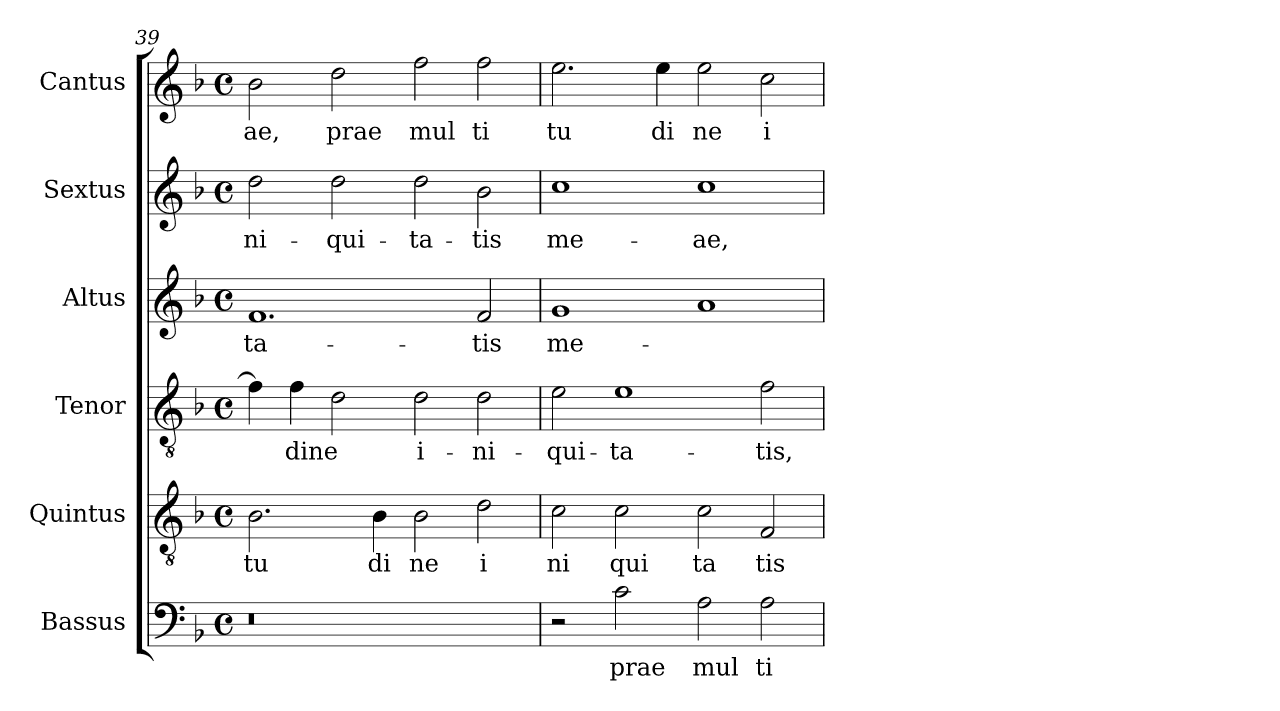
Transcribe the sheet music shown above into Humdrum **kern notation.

**kern	**text	**kern	**text	**kern	**text	**kern	**text	**kern	**text	**kern	**text
*part6	*part6	*part5	*part5	*part4	*part4	*part3	*part3	*part2	*part2	*part1	*part1
*staff6	*staff6	*staff5	*staff5	*staff4	*staff4	*staff3	*staff3	*staff2	*staff2	*staff1	*staff1
*I"Bassus	*	*I"Quintus	*	*I"Tenor	*	*I"Altus	*	*I"Sextus	*	*I"Cantus	*
*clefF4	*	*clefGv2	*	*clefGv2	*	*clefG2	*	*clefG2	*	*clefG2	*
*k[b-]	*	*k[b-]	*	*k[b-]	*	*k[b-]	*	*k[b-]	*	*k[b-]	*
*F:	*	*F:	*	*F:	*	*F:	*	*F:	*	*F:	*
*M4/4	*	*M4/4	*	*M4/4	*	*M4/4	*	*M4/4	*	*M4/4	*
*met(c)	*	*met(c)	*	*met(c)	*	*met(c)	*	*met(c)	*	*met(c)	*
=39	=39	=39	=39	=39	=39	=39	=39	=39	=39	=39	=39
!	!	!	!LO:LY:b:cj	!	!	!	!LO:LY:b:cj	!	!LO:LY:b:cj	!	!LO:LY:b:cj
0r	.	2.B-\	tu	4f\]	.	1.f	-ta-	2dd\	-ni-	2b-\	ae,
!	!	!	!	!	!LO:LY:b	!	!	!	!	!	!
.	.	.	.	4f\	-dine	.	.	.	.	.	.
!	!	!	!	!	!	!	!	!	!LO:LY:b:cj	!	!LO:LY:b:cj
.	.	.	.	2d\	.	.	.	2dd\	-qui-	2dd\	prae
!	!	!	!LO:LY:b:cj	!	!	!	!	!	!	!	!
.	.	4B-\	di	.	.	.	.	.	.	.	.
!	!	!	!LO:LY:b:cj	!	!LO:LY:b:cj	!	!	!	!LO:LY:b:cj	!	!LO:LY:b:cj
.	.	2B-\	ne	2d\	i-	.	.	2dd\	-ta-	2ff\	mul
!	!	!	!LO:LY:b:cj	!	!LO:LY:b:cj	!	!LO:LY:b:cj	!	!LO:LY:b:cj	!	!LO:LY:b:cj
.	.	2d\	i	2d\	-ni-	2f/	-tis	2b-\	-tis	2ff\	ti
=40	=40	=40	=40	=40	=40	=40	=40	=40	=40	=40	=40
!	!	!	!LO:LY:b:cj	!	!LO:LY:b:cj	!	!LO:LY:b:cj	!	!LO:LY:b:cj	!	!LO:LY:b:cj
2r	.	2c\	ni	2e\	-qui-	1g	me-	1cc	me-	2.ee\	tu
!	!LO:LY:b:cj	!	!LO:LY:b:cj	!	!LO:LY:b:cj	!	!	!	!	!	!
2c\	prae	2c\	qui	1e	-ta-	.	.	.	.	.	.
!	!	!	!	!	!	!	!	!	!	!	!LO:LY:b:cj
.	.	.	.	.	.	.	.	.	.	4ee\	di
!	!LO:LY:b:cj	!	!LO:LY:b:cj	!	!	!	!	!	!LO:LY:b:cj	!	!LO:LY:b:cj
2A\	mul	2c\	ta	.	.	1a	.	1cc	-ae,	2ee\	ne
!	!LO:LY:b:cj	!	!LO:LY:b:cj	!	!LO:LY:b:cj	!	!	!	!	!	!LO:LY:b:cj
2A\	ti	2F/	tis	2f\	-tis,	.	.	.	.	2cc\	i
=	=	=	=	=	=	=	=	=	=	=	=
*-	*-	*-	*-	*-	*-	*-	*-	*-	*-	*-	*-
